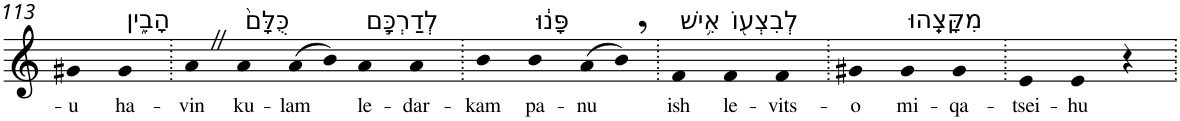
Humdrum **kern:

**kern	**text
*part1	*part1
*staff1	*staff1
*I"Piano	*
*I'Pno	*
!!LO:PB:g=z
*clefG2	*
*k[]	*
=113	=113
!	!LO:LY:b
4g#X	-u
!LO:TX:a:t=הָבִ֑ין	!
!	!LO:LY:b
4g#	ha-
=114.	=114.
!	!LO:LY:b
4aZ	-vin
!LO:TX:a:t=כֻּלָּם֙	!
!	!LO:LY:b
4a	ku-
!	!LO:LY:b
(8a	-lam
8b)	.
!LO:TX:a:t=לְדַרְכָּ֣ם	!
!	!LO:LY:b
4a	le-
!	!LO:LY:b
4a	-dar-
=115.	=115.
!	!LO:LY:b
4b	-kam
!LO:TX:a:t=פָּנ֔וּ	!
!	!LO:LY:b
4b	pa-
!	!LO:LY:b
(8a	-nu
8b,)	.
=116.	=116.
!LO:TX:a:t=אִ֥ישׁ	!
!	!LO:LY:b
4f	ish
!LO:TX:a:t=לְבִצְע֖וֹ	!
!	!LO:LY:b
4f	le-
!	!LO:LY:b
4f	-vits-
=117.	=117.
!	!LO:LY:b
4g#X	-o
!LO:TX:a:t=מִקָּצֵֽהוּ	!
!	!LO:LY:b
4g#	mi-
!	!LO:LY:b
4g#	-qa-
=118.	=118.
!	!LO:LY:b
4e	-tsei-
!	!LO:LY:b
4e	-hu
4r	.
=.	=.
*-	*-
